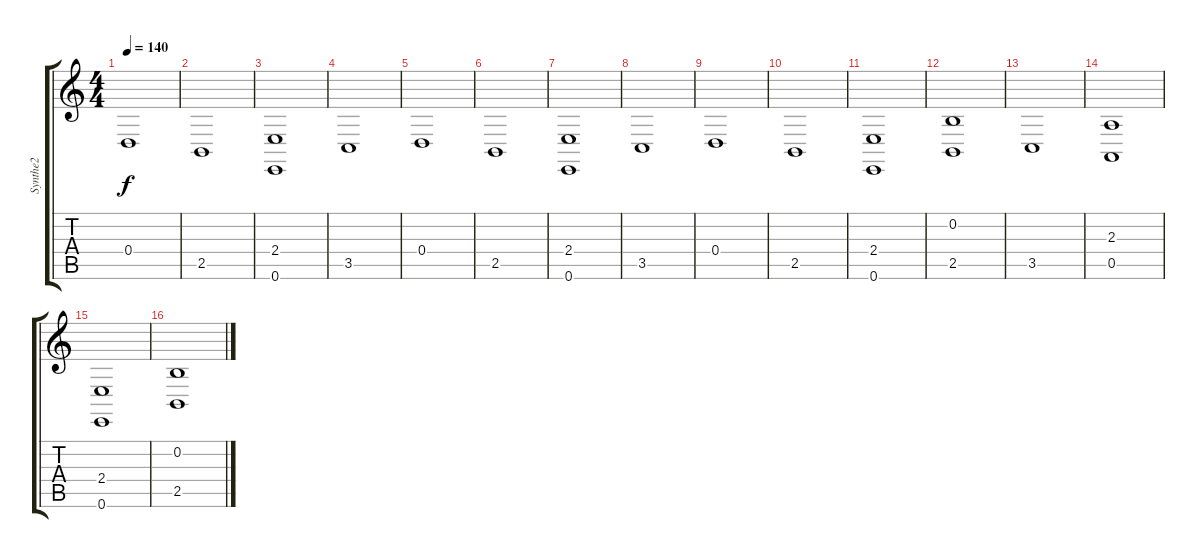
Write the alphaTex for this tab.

\track ("Synthe2" "Synthe2") {instrument stringensemble1}
\staff {score tabs}
\tuning (E4 B3 G3 D3 A2 E2) {hide}
\ts (4 4)
\tempo 140
\clef g2
\ks c
0.4.1{dy f} |
2.5.1 |
(2.4 0.6).1 |
3.5.1 |
0.4.1 |
2.5.1 |
(2.4 0.6).1 |
3.5.1 |
0.4.1 |
2.5.1 |
(2.4 0.6).1 |
(0.2 2.5).1 |
3.5.1 |
(2.3 0.5).1 |
(2.4 0.6).1 |
(0.2 2.5).1
